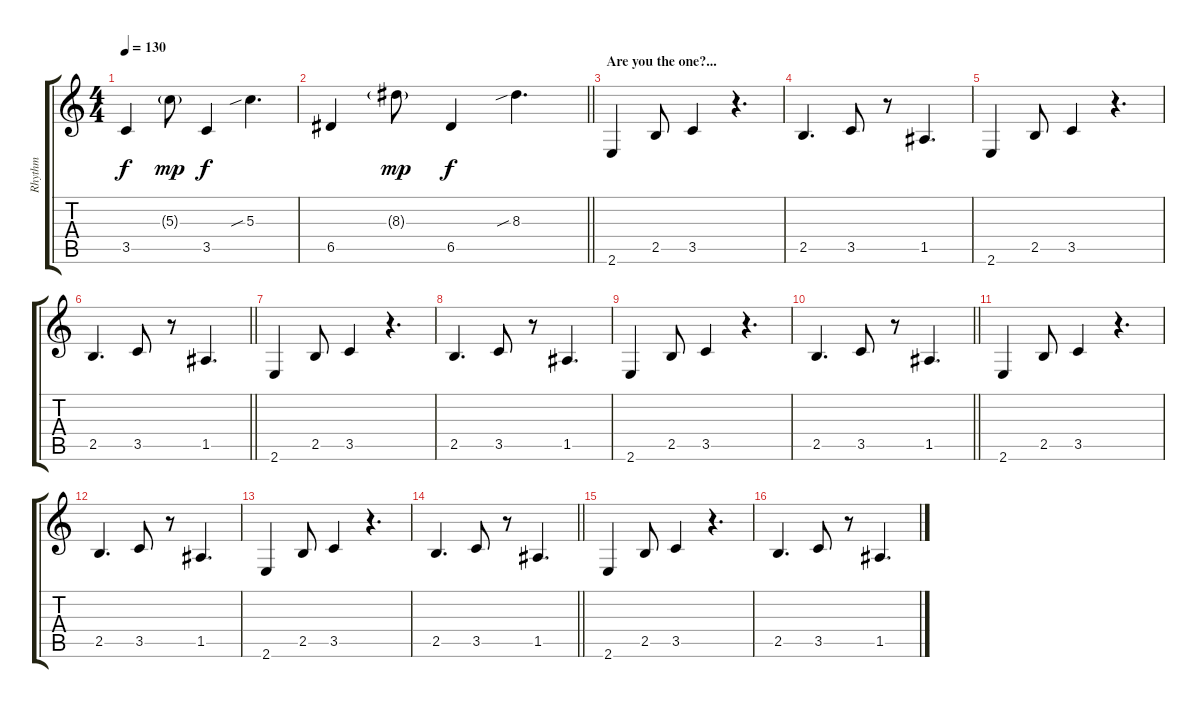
\track ("Rhythm" "Rhythm") {instrument distortionguitar}
\staff {score tabs}
\tuning (E4 B3 G3 D3 A2 D2) {hide}
\ts (4 4)
\tempo 130
\clef g2
\ks c
3.5.4{dy f} 5.3{g}.8{dy mp} 3.5.4{dy f} 5.3{sib}.4{d} |
\barLineRight lightlight
6.5.4 8.3{g}.8{dy mp} 6.5.4{dy f} 8.3{sib}.4{d} |
\section ("" "Are you the one?...")
2.6.4 2.5.8 3.5.4 r.4{d} |
2.5.4{d} 3.5.8 r.8 1.5.4{d} |
2.6.4 2.5.8 3.5.4 r.4{d} |
\barLineRight lightlight
2.5.4{d} 3.5.8 r.8 1.5.4{d} |
2.6.4 2.5.8 3.5.4 r.4{d} |
2.5.4{d} 3.5.8 r.8 1.5.4{d} |
2.6.4 2.5.8 3.5.4 r.4{d} |
\barLineRight lightlight
2.5.4{d} 3.5.8 r.8 1.5.4{d} |
2.6.4 2.5.8 3.5.4 r.4{d} |
2.5.4{d} 3.5.8 r.8 1.5.4{d} |
2.6.4 2.5.8 3.5.4 r.4{d} |
\barLineRight lightlight
2.5.4{d} 3.5.8 r.8 1.5.4{d} |
2.6.4 2.5.8 3.5.4 r.4{d} |
2.5.4{d} 3.5.8 r.8 1.5.4{d}
